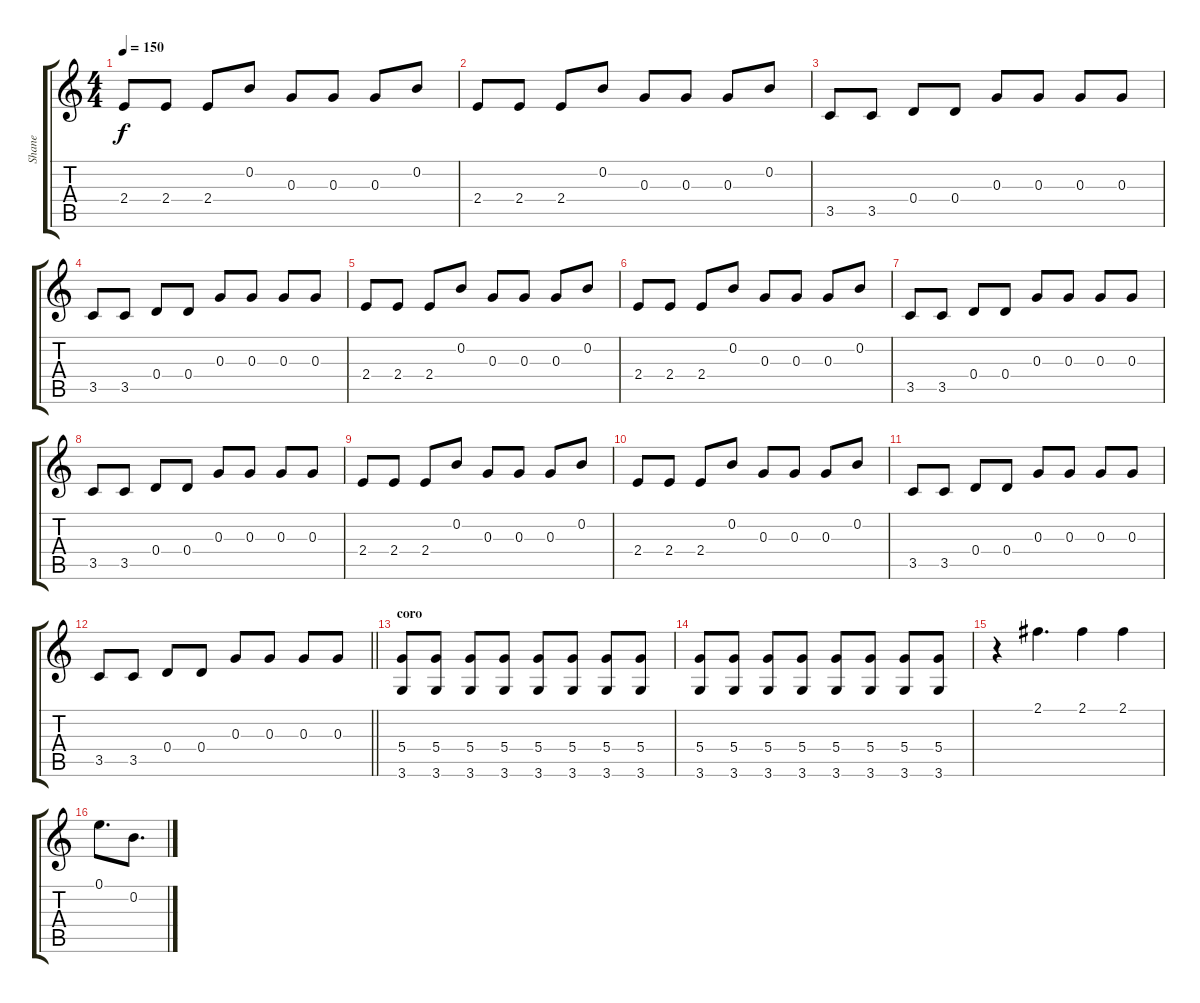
\track ("Shane" "Shane") {instrument acousticguitarnylon}
\staff {score tabs}
\tuning (E4 B3 G3 D3 A2 E2) {hide}
\ts (4 4)
\tempo 150
\clef g2
\ks c
2.4.8{dy f} 2.4.8 2.4.8 0.2.8 0.3.8 0.3.8 0.3.8 0.2.8 |
2.4.8 2.4.8 2.4.8 0.2.8 0.3.8 0.3.8 0.3.8 0.2.8 |
3.5.8 3.5.8 0.4.8 0.4.8 0.3.8 0.3.8 0.3.8 0.3.8 |
3.5.8 3.5.8 0.4.8 0.4.8 0.3.8 0.3.8 0.3.8 0.3.8 |
2.4.8 2.4.8 2.4.8 0.2.8 0.3.8 0.3.8 0.3.8 0.2.8 |
2.4.8 2.4.8 2.4.8 0.2.8 0.3.8 0.3.8 0.3.8 0.2.8 |
3.5.8 3.5.8 0.4.8 0.4.8 0.3.8 0.3.8 0.3.8 0.3.8 |
3.5.8 3.5.8 0.4.8 0.4.8 0.3.8 0.3.8 0.3.8 0.3.8 |
2.4.8 2.4.8 2.4.8 0.2.8 0.3.8 0.3.8 0.3.8 0.2.8 |
2.4.8 2.4.8 2.4.8 0.2.8 0.3.8 0.3.8 0.3.8 0.2.8 |
3.5.8 3.5.8 0.4.8 0.4.8 0.3.8 0.3.8 0.3.8 0.3.8 |
\barLineRight lightlight
3.5.8 3.5.8 0.4.8 0.4.8 0.3.8 0.3.8 0.3.8 0.3.8 |
\section ("" "coro")
(5.4 3.6).8 (5.4 3.6).8 (5.4 3.6).8 (5.4 3.6).8 (5.4 3.6).8 (5.4 3.6).8 (5.4 3.6).8 (5.4 3.6).8 |
(5.4 3.6).8 (5.4 3.6).8 (5.4 3.6).8 (5.4 3.6).8 (5.4 3.6).8 (5.4 3.6).8 (5.4 3.6).8 (5.4 3.6).8 |
r.4 2.1.4{d} 2.1.4 2.1.4 |
0.1.8{d} 0.2.8{d}
